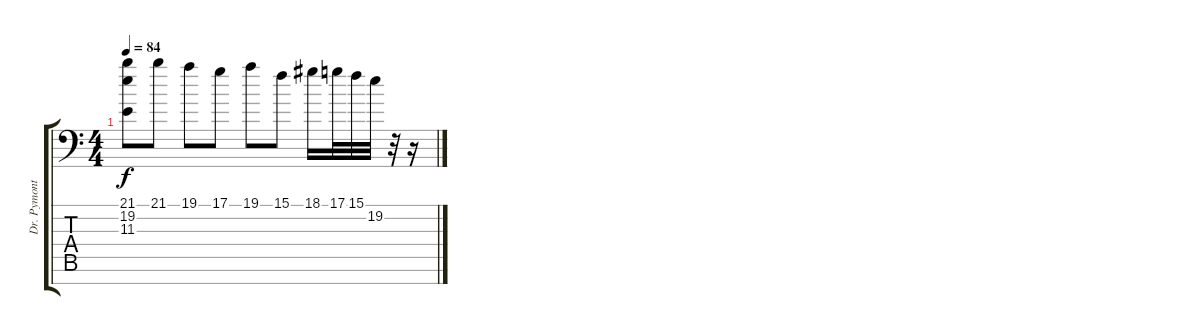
\track ("Dr. Pymonte (Harpa)" "Dr. Pymont") {instrument orchestralharp}
\staff {score tabs}
\tuning (D4 A3 F3 C3 G2 D2 A1) {hide}
\ts (4 4)
\tempo 84
\clef f4
\ks c
(21.1 19.2 11.3).8{dy f} 21.1.8 19.1.8 17.1.8 19.1.8 15.1.8 18.1.16 17.1.32 15.1.32 19.2.32 r.32 r.16
